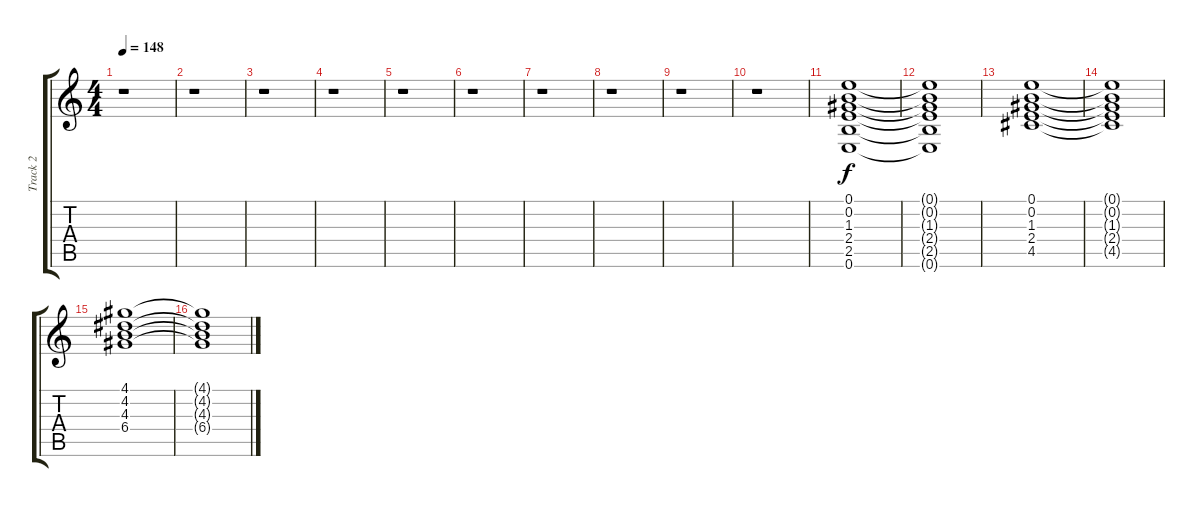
\track ("Track 2" "Track 2") {instrument acousticguitarsteel}
\staff {score tabs}
\tuning (E4 B3 G3 D3 A2 E2) {hide}
\ts (4 4)
\tempo 148
\clef g2
\ks c
r.1{dy f} |
r.1 |
r.1 |
r.1 |
r.1 |
r.1 |
r.1 |
r.1 |
r.1 |
r.1 |
(0.1 0.2 1.3 2.4 2.5 0.6).1 |
(0.1{t} 0.2{t} 1.3{t} 2.4{t} 2.5{t} 0.6{t}).1 |
(0.1 0.2 1.3 2.4 4.5).1 |
(0.1{t} 0.2{t} 1.3{t} 2.4{t} 4.5{t}).1 |
(4.1 4.2 4.3 6.4).1 |
(4.1{t} 4.2{t} 4.3{t} 6.4{t}).1
